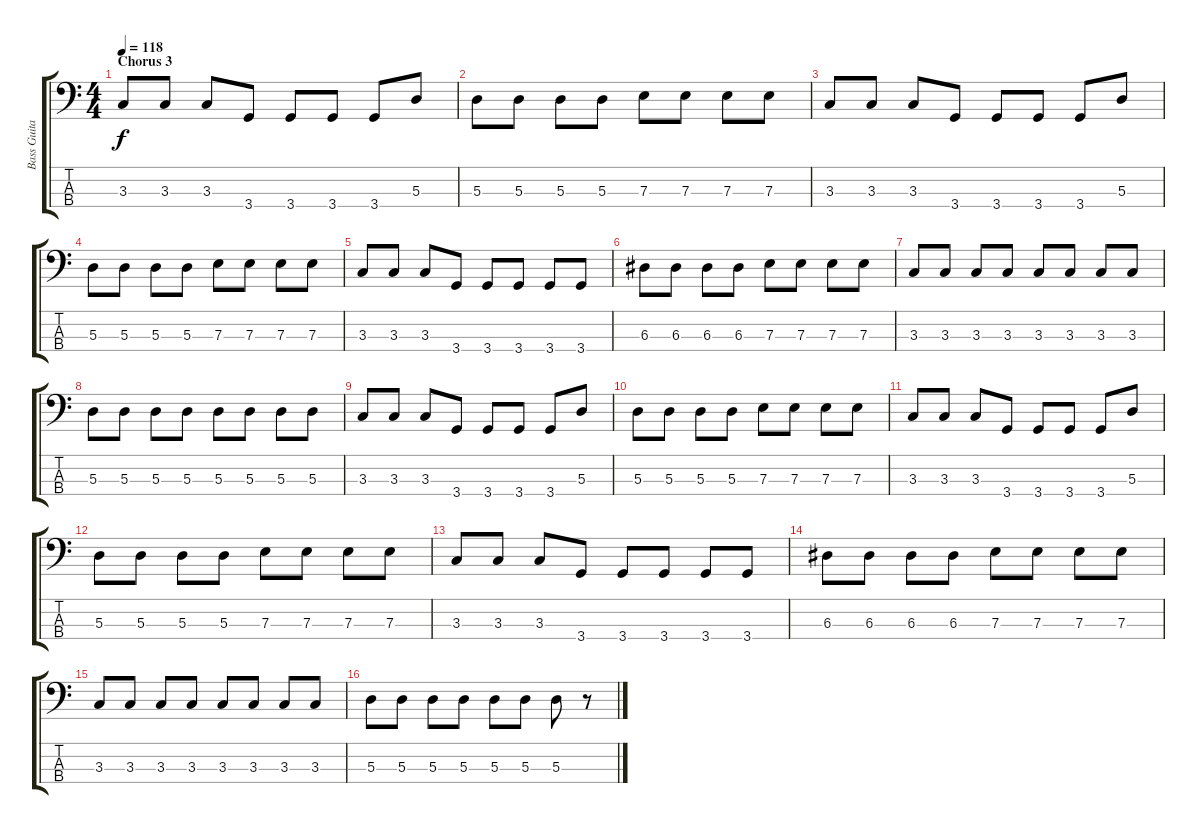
\track ("Bass Guitar" "Bass Guita") {instrument electricbassfinger}
\staff {score tabs}
\tuning (G2 D2 A1 E1) {hide}
\ts (4 4)
\section ("" "Chorus 3")
\tempo 118
\clef f4
\ks c
3.3.8{dy f} 3.3.8 3.3.8 3.4.8 3.4.8 3.4.8 3.4.8 5.3.8 |
5.3.8 5.3.8 5.3.8 5.3.8 7.3.8 7.3.8 7.3.8 7.3.8 |
3.3.8 3.3.8 3.3.8 3.4.8 3.4.8 3.4.8 3.4.8 5.3.8 |
5.3.8 5.3.8 5.3.8 5.3.8 7.3.8 7.3.8 7.3.8 7.3.8 |
3.3.8 3.3.8 3.3.8 3.4.8 3.4.8 3.4.8 3.4.8 3.4.8 |
6.3.8 6.3.8 6.3.8 6.3.8 7.3.8 7.3.8 7.3.8 7.3.8 |
3.3.8 3.3.8 3.3.8 3.3.8 3.3.8 3.3.8 3.3.8 3.3.8 |
5.3.8 5.3.8 5.3.8 5.3.8 5.3.8 5.3.8 5.3.8 5.3.8 |
3.3.8 3.3.8 3.3.8 3.4.8 3.4.8 3.4.8 3.4.8 5.3.8 |
5.3.8 5.3.8 5.3.8 5.3.8 7.3.8 7.3.8 7.3.8 7.3.8 |
3.3.8 3.3.8 3.3.8 3.4.8 3.4.8 3.4.8 3.4.8 5.3.8 |
5.3.8 5.3.8 5.3.8 5.3.8 7.3.8 7.3.8 7.3.8 7.3.8 |
3.3.8 3.3.8 3.3.8 3.4.8 3.4.8 3.4.8 3.4.8 3.4.8 |
6.3.8 6.3.8 6.3.8 6.3.8 7.3.8 7.3.8 7.3.8 7.3.8 |
3.3.8 3.3.8 3.3.8 3.3.8 3.3.8 3.3.8 3.3.8 3.3.8 |
5.3.8 5.3.8 5.3.8 5.3.8 5.3.8 5.3.8 5.3.8 r.8
